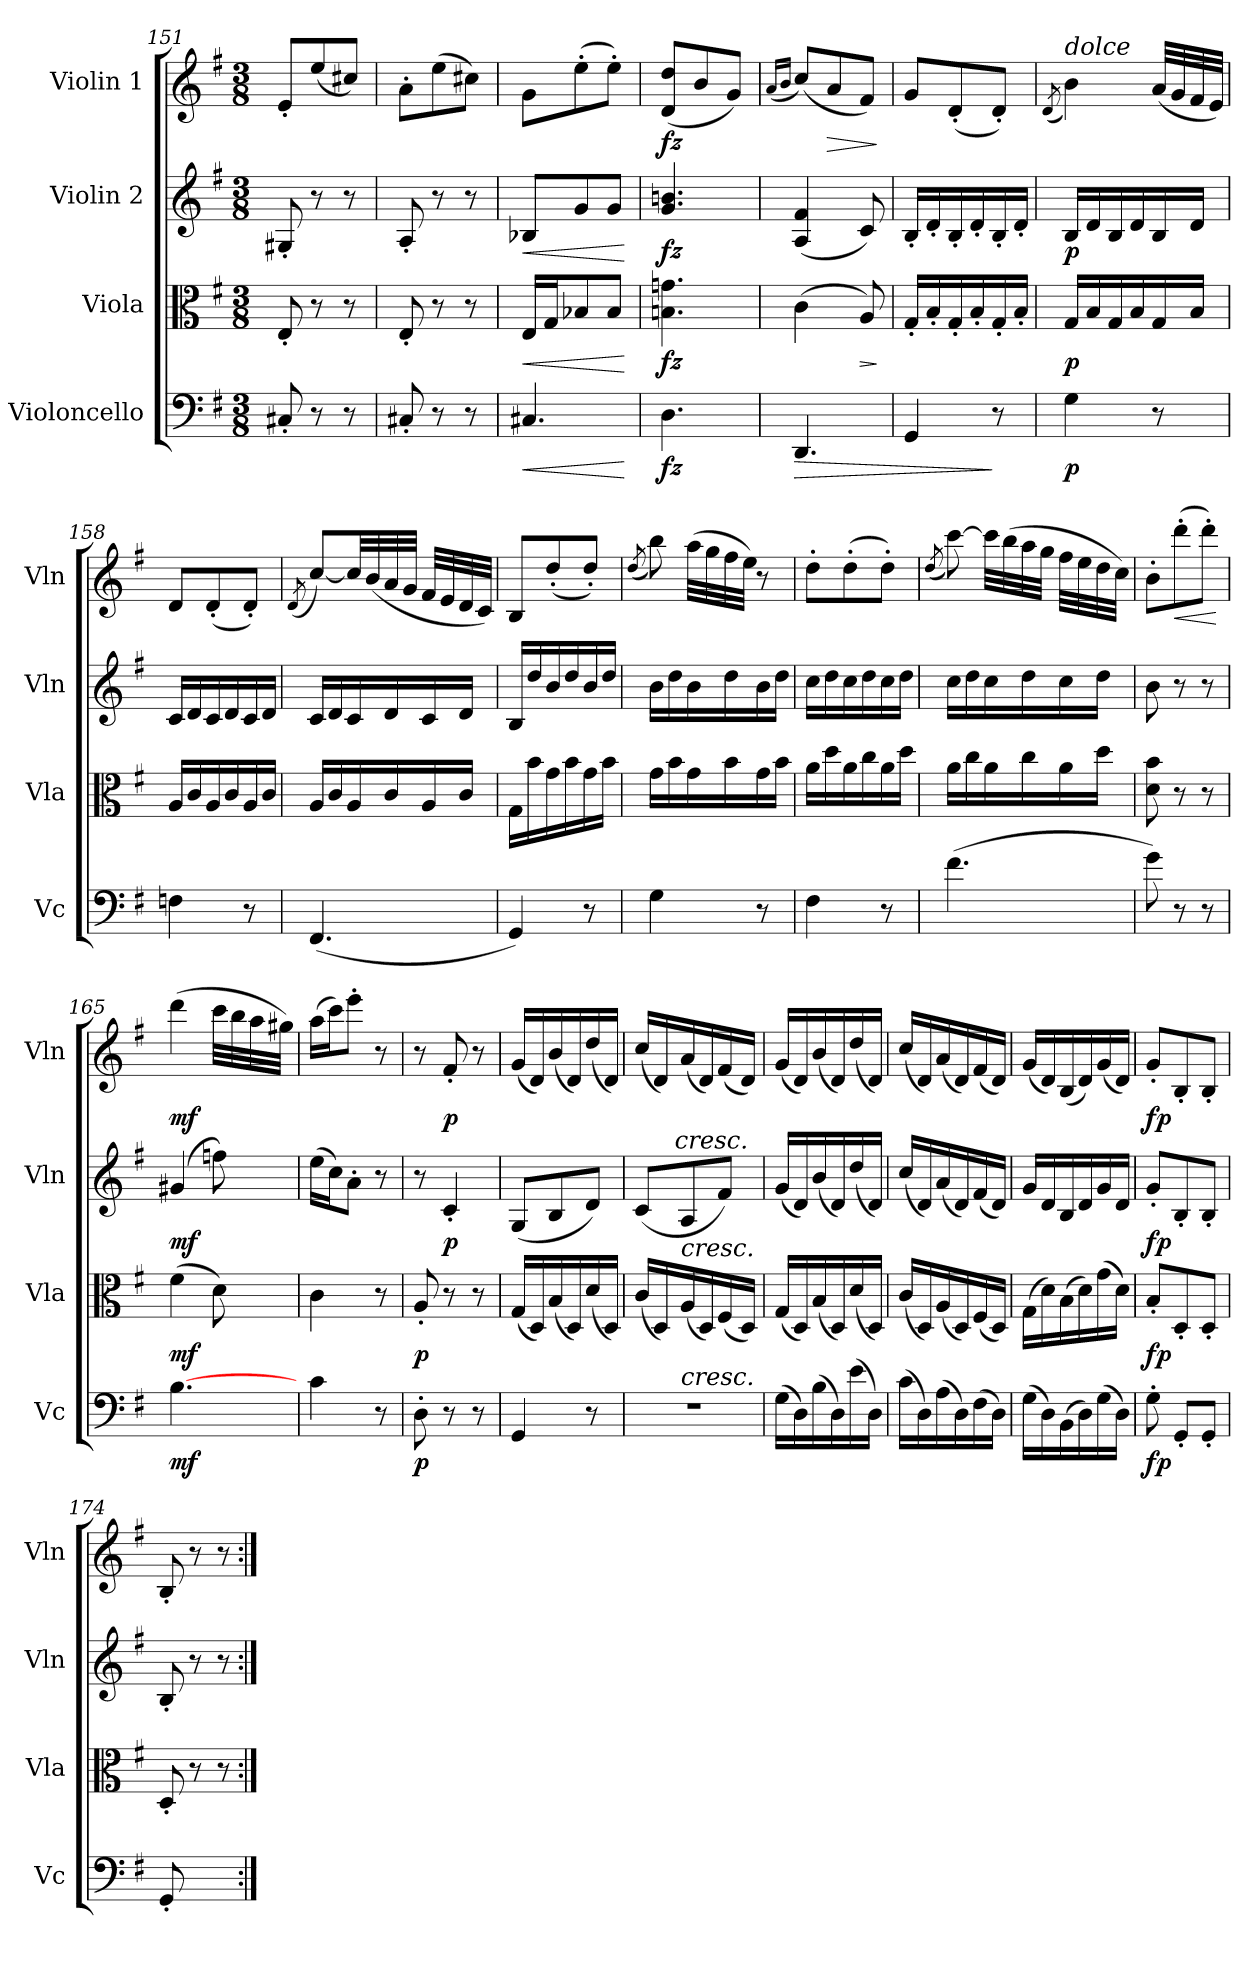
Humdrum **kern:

**kern	**dynam	**kern	**dynam	**kern	**dynam	**kern	**dynam
*part4	*part4	*part3	*part3	*part2	*part2	*part1	*part1
*staff4	*staff4	*staff3	*staff3	*staff2	*staff2	*staff1	*staff1
*I"Violoncello	*	*I"Viola	*	*I"Violin 2	*	*I"Violin 1	*
*I'Vc	*	*I'Vla	*	*I'Vln	*	*I'Vln	*
*clefF4	*	*clefC3	*	*clefG2	*	*clefG2	*
*k[f#]	*	*k[f#]	*	*k[f#]	*	*k[f#]	*
*G:	*	*G:	*	*G:	*	*G:	*
*M3/8	*	*M3/8	*	*M3/8	*	*M3/8	*
=151	=151	=151	=151	=151	=151	=151	=151
8C#X'</	.	8E'</	.	8G#X'</	.	8e'</L	.
8r	.	8r	.	8r	.	(8ee/	.
8r	.	8r	.	8r	.	8cc#X/J)	.
=152	=152	=152	=152	=152	=152	=152	=152
8C#X'</	.	8E'</	.	8A'</	.	8a'>\L	.
8r	.	8r	.	8r	.	(8ee\	.
8r	.	8r	.	8r	.	8cc#X\J)	.
=153	=153	=153	=153	=153	=153	=153	=153
!	!LO:HP:b	!	!	!	!	!	!
!	!LO:HP:n=1:b	!	!LO:HP:b	!	!LO:HP:b	!	!
4.C#X/	< <	16E/LL	<	8B-X/L	<	8g\L	.
.	.	16G/J	.	.	.	.	.
.	.	8B-X/	.	8g/	.	(8ee'>\	.
.	.	8B-/J	.	8g/J	.	8ee'>\J)	.
.	[	.	[	.	[	.	.
=154	=154	=154	=154	=154	=154	=154	=154
!	!LO:DY:b	!	!LO:DY:b	!	!LO:DY:b	!	!LO:DY:b
4.D\	fz	4.Bn\ 4.gn\	fz	4.g/ 4.bn/	fz	(8d/ 8dd/L	fz
.	.	.	.	.	.	8b/	.
.	.	.	.	.	.	8g/J)	.
.	[	.	.	.	.	.	.
=155	=155	=155	=155	=155	=155	=155	=155
.	.	.	.	.	.	(16qa/LL	.
.	.	.	.	.	.	16qb/JJ	.
!	!LO:HP:b	!	!	!	!	!	!
4.DD/	>	(4c\	.	(4A/ 4f#/	.	(8cc/L)	.
!	!	!	!	!	!	!	!LO:HP:b
.	.	.	.	.	.	8a/	>
!	!	!	!LO:HP:b	!	!	!	!
!	!	!	!LO:HP:n=1:b	!	!	!	!
.	.	8A/)	> >	8c/)	.	8f#/J)	.
.	.	.	]	.	.	.	]
=156	=156	=156	=156	=156	=156	=156	=156
4GG/	.	16G'</LL	.	16B'</LL	.	8g/L	.
.	.	16B'</	]	16d'</	.	.	.
.	.	16G'</	.	16B'</	.	(8d'</	.
.	.	16B'</	.	16d'</	.	.	.
8r	]	16G'</	.	16B'</	.	8d'</J)	.
.	.	16B'</JJ	.	16d'</JJ	.	.	.
=157	=157	=157	=157	=157	=157	=157	=157
.	.	.	.	.	.	(8qd/	.
!	!	!	!	!	!	!LO:TX:a:i:t=dolce	!
!	!LO:DY:b	!	!LO:DY:b	!	!LO:DY:b	!	!
4G\	p	16G/LL	p	16B/LL	p	4b\)	.
.	.	16B/	.	16d/	.	.	.
.	.	16G/	.	16B/	.	.	.
.	.	16B/	.	16d/	.	.	.
8r	.	16G/	.	16B/	.	(32a/LLL	.
.	.	.	.	.	.	32g/	.
.	.	16B/JJ	.	16d/JJ	.	32f#/	.
.	.	.	.	.	.	32e/JJJ)	.
=158	=158	=158	=158	=158	=158	=158	=158
4Fn\	.	16A/LL	.	16c/LL	.	8d/L	.
.	.	16c/	.	16d/	.	.	.
.	.	16A/	.	16c/	.	(8d'</	.
.	.	16c/	.	16d/	.	.	.
8r	.	16A/	.	16c/	.	8d'</J)	.
.	.	16c/JJ	.	16d/JJ	.	.	.
=159	=159	=159	=159	=159	=159	=159	=159
.	.	.	.	.	.	(8qd/	.
(4.FF#/	.	16A/LL	.	16c/LL	.	[8cc/L)	.
.	.	16c/	.	16d/	.	.	.
.	.	16A/	.	16c/	.	32cc/LL]	.
.	.	.	.	.	.	(32b/	.
.	.	16c/	.	16d/	.	32a/	.
.	.	.	.	.	.	32g/JJJ	.
.	.	16A/	.	16c/	.	32f#/LLL	.
.	.	.	.	.	.	32e/	.
.	.	16c/JJ	.	16d/JJ	.	32d/	.
.	.	.	.	.	.	32c/JJJ)	.
=160	=160	=160	=160	=160	=160	=160	=160
4GG/)	.	16G\LL	.	16B/LL	.	8B/L	.
.	.	16b\	.	16dd/	.	.	.
.	.	16g\	.	16b/	.	(8dd'</	.
.	.	16b\	.	16dd/	.	.	.
8r	.	16g\	.	16b/	.	8dd'</J)	.
.	.	16b\JJ	.	16dd/JJ	.	.	.
=161	=161	=161	=161	=161	=161	=161	=161
.	.	.	.	.	.	(8qdd/	.
4G\	.	16g\LL	.	16b\LL	.	8bb\)	.
.	.	16b\	.	16dd\	.	.	.
.	.	16g\	.	16b\	.	(32aa\LLL	.
.	.	.	.	.	.	32gg\	.
.	.	16b\	.	16dd\	.	32ff#\	.
.	.	.	.	.	.	32ee\JJJ)	.
8r	.	16g\	.	16b\	.	8r	.
.	.	16b\JJ	.	16dd\JJ	.	.	.
=162	=162	=162	=162	=162	=162	=162	=162
4F#\	.	16a\LL	.	16cc\LL	.	8dd'>\L	.
.	.	16dd\	.	16dd\	.	.	.
.	.	16a\	.	16cc\	.	(8dd'>\	.
.	.	16cc\	.	16dd\	.	.	.
8r	.	16a\	.	16cc\	.	8dd'>\J)	.
.	.	16dd\JJ	.	16dd\JJ	.	.	.
=163	=163	=163	=163	=163	=163	=163	=163
.	.	.	.	.	.	(8qdd/	.
(4.f#\	.	16a\LL	.	16cc\LL	.	[8ccc\)	.
.	.	16cc\	.	16dd\	.	.	.
.	.	16a\	.	16cc\	.	32ccc\LLL]	.
.	.	.	.	.	.	(32bb\	.
.	.	16cc\	.	16dd\	.	32aa\	.
.	.	.	.	.	.	32gg\JJJ	.
.	.	16a\	.	16cc\	.	32ff#\LLL	.
.	.	.	.	.	.	32ee\	.
.	.	16dd\JJ	.	16dd\JJ	.	32dd\	.
.	.	.	.	.	.	32cc\JJJ)	.
=164	=164	=164	=164	=164	=164	=164	=164
8g\)	.	8d\ 8b\	.	8b\	.	8b'>\L	.
!	!	!	!	!	!	!	!LO:HP:b
8r	.	8r	.	8r	.	(8ddd'>\	<
8r	.	8r	.	8r	.	8ddd'>\J)	.
.	.	.	.	.	.	.	[
=165	=165	=165	=165	=165	=165	=165	=165
!	!LO:DY:b	!	!LO:DY:b	!	!LO:DY:b	!	!LO:DY:b
[4.B\	mf	(4f#\	mf	(4g#X/	mf	(4ddd\	mf
.	.	8d\)	.	8ffn\)	.	32ccc\LLL	.
.	.	.	.	.	.	32bb\	.
.	.	.	.	.	.	32aa\	.
.	.	.	.	.	.	32gg#X\JJJ)	.
=166	=166	=166	=166	=166	=166	=166	=166
4c\	.	4c\	.	(16ee\LL	.	(16aa\LL	.
.	.	.	.	16cc\J)	.	16ccc\J)	.
.	.	.	.	8a'>\J	.	8eee'>\J	.
8r	.	8r	.	8r	.	8r	.
=167	=167	=167	=167	=167	=167	=167	=167
!	!LO:DY:b	!	!LO:DY:b	!	!	!	!
8D'>\	p	8A'</	p	8r	.	8r	.
!	!	!	!	!	!LO:DY:b	!	!LO:DY:b
8r	.	8r	.	4c'</	p	8f#'</	p
8r	.	8r	.	.	.	8r	.
=168	=168	=168	=168	=168	=168	=168	=168
4GG/	.	(16G/LL	.	(8G/L	.	(16g/LL	.
.	.	16D/)	.	.	.	16d/)	.
.	.	(16B/	.	8B/	.	(16b/	.
.	.	16D/)	.	.	.	16d/)	.
8r	.	(16d/	.	8d/J)	.	(16dd/	.
.	.	16D/JJ)	.	.	.	16d/JJ)	.
=169	=169	=169	=169	=169	=169	=169	=169
*^	*	*	*	*^	*	*	*
4.r	8ryy	.	(16c/LL	.	(8c/L	12ryy	.	(16cc/LL	.
.	.	.	16D/)	.	.	.	.	16d/)	.
.	.	.	.	.	.	48.ryy	.	.	.
!	!	!	!	!	!	!LO:TX:a:i:t=cresc.	!	!	!
.	.	.	.	.	.	6ryy	.	.	.
!	!	!	!LO:TX:a:i:t=cresc.	!	!	!	!	!	!
!	!LO:TX:a:i:t=cresc.	!	!	!	!	!	!	!	!
.	4ryy	.	(16A/	.	8A/	.	.	(16a/	.
.	.	.	16D/)	.	.	.	.	16d/)	.
.	.	.	(16F#/	.	8f#/J)	.	.	(16f#/	.
.	.	.	.	.	.	12ryy	.	.	.
.	.	.	16D/JJ)	.	.	.	.	16d/JJ)	.
.	.	.	.	.	.	96ryy	.	.	.
*v	*v	*	*	*	*v	*v	*	*	*
=170	=170	=170	=170	=170	=170	=170	=170
(16G\LL	.	(16G/LL	.	(16g/LL	.	(16g/LL	.
16D\)	.	16D/)	.	16d/)	.	16d/)	.
(16B\	.	(16B/	.	(16b/	.	(16b/	.
16D\)	.	16D/)	.	16d/)	.	16d/)	.
(16e\	.	(16d/	.	(16dd/	.	(16dd/	.
16D\JJ)	.	16D/JJ)	.	16d/JJ)	.	16d/JJ)	.
=171	=171	=171	=171	=171	=171	=171	=171
(16c\LL	.	(16c/LL	.	(16cc/LL	.	(16cc/LL	.
16D\)	.	16D/)	.	16d/)	.	16d/)	.
(16A\	.	(16A/	.	(16a/	.	(16a/	.
16D\)	.	16D/)	.	16d/)	.	16d/)	.
(16F#\	.	(16F#/	.	(16f#/	.	(16f#/	.
16D\JJ)	.	16D/JJ)	.	16d/JJ)	.	16d/JJ)	.
=172	=172	=172	=172	=172	=172	=172	=172
(16G\LL	.	(16G\LL	.	16g/LL	.	(16g/LL	.
16D\)	.	16d\)	.	16d/	.	16d/)	.
(16BB\	.	(16B\	.	16B/	.	(16B/	.
16D\)	.	16d\)	.	16d/	.	16d/)	.
(16G\	.	(16g\	.	16g/	.	(16g/	.
16D\JJ)	.	16d\JJ)	.	16d/JJ	.	16d/JJ)	.
=173	=173	=173	=173	=173	=173	=173	=173
!	!LO:DY:b	!	!LO:DY:b	!	!LO:DY:b	!	!LO:DY:b
8G'>\	fp	8B'</L	fp	8g'</L	fp	8g'</L	fp
8GG'</L	.	8D'</	.	8B'</	.	8B'</	.
8GG'</J	.	8D'</J	.	8B'</J	.	8B'</J	.
=174	=174	=174	=174	=174	=174	=174	=174
8GG'</	.	8D'</	.	8B'</	.	8B'</	.
4ryy	.	8r	.	8r	.	8r	.
.	.	8r	.	8r	.	8r	.
=:|!	=:|!	=:|!	=:|!	=:|!	=:|!	=:|!	=:|!
*-	*-	*-	*-	*-	*-	*-	*-
